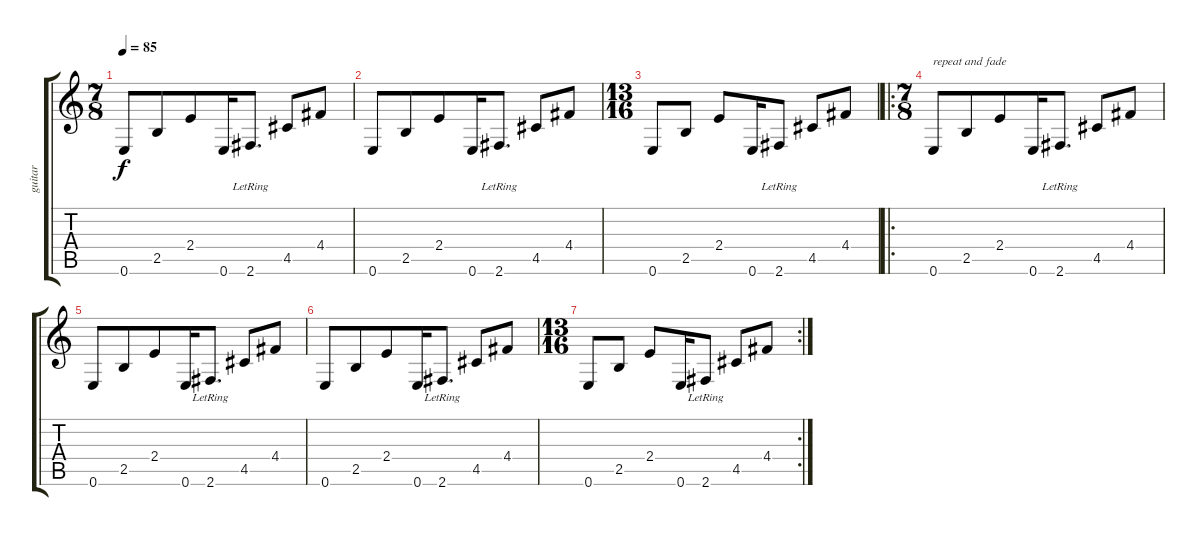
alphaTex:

\track ("guitar" "guitar") {instrument overdrivenguitar}
\staff {score tabs}
\tuning (E4 B3 G3 D3 A2 E2) {hide}
\ts (7 8)
\tempo 85
\clef g2
\ks c
0.6.8{dy f} 2.5.8 2.4.8 0.6.16 2.6{lr}.8{d} 4.5.8 4.4.8 |
0.6.8 2.5.8 2.4.8 0.6.16 2.6{lr}.8{d} 4.5.8 4.4.8 |
\ts (13 16)
0.6.8 2.5.8 2.4.8 0.6.16 2.6{lr}.8 4.5.8 4.4.8 |
\ro
\ts (7 8)
0.6.8{txt "repeat and fade"} 2.5.8 2.4.8 0.6.16 2.6{lr}.8{d} 4.5.8 4.4.8 |
0.6.8 2.5.8 2.4.8 0.6.16 2.6{lr}.8{d} 4.5.8 4.4.8 |
0.6.8 2.5.8 2.4.8 0.6.16 2.6{lr}.8{d} 4.5.8 4.4.8 |
\rc 2
\ts (13 16)
0.6.8 2.5.8 2.4.8 0.6.16 2.6{lr}.8 4.5.8 4.4.8
